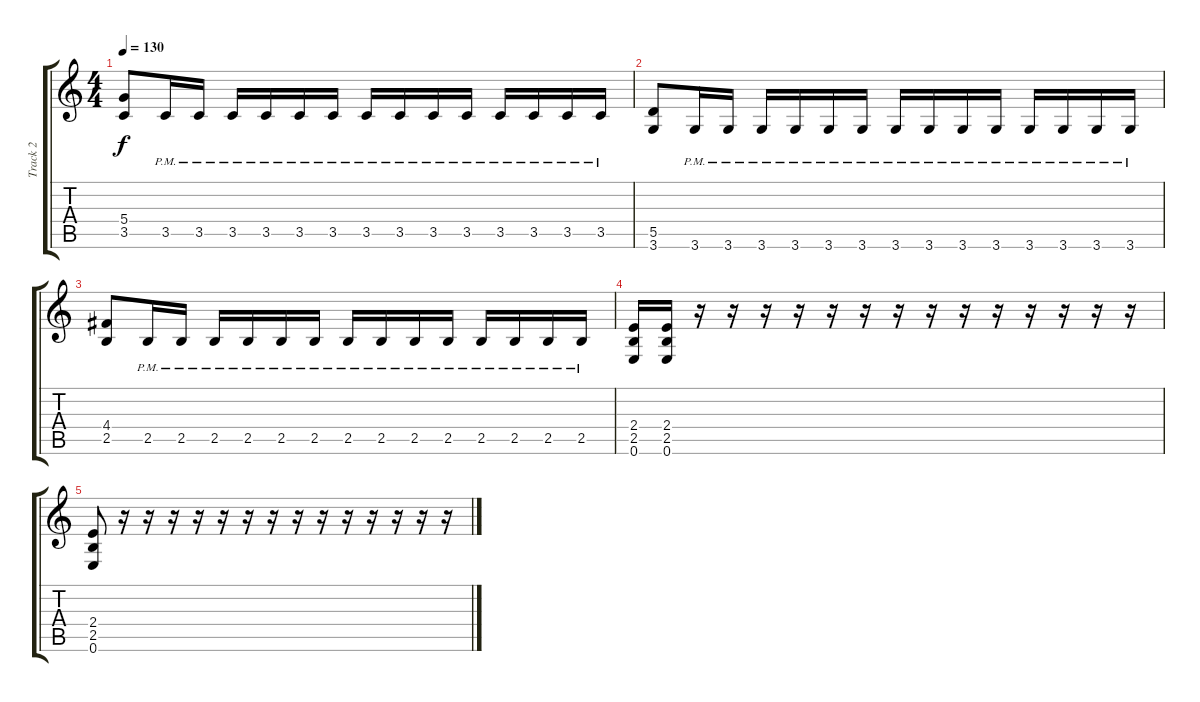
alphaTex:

\track ("Track 2" "Track 2") {instrument distortionguitar}
\staff {score tabs}
\tuning (E4 B3 G3 D3 A2 E2) {hide}
\ts (4 4)
\tempo 130
\clef g2
\ks c
(5.4 3.5).8{dy f} 3.5{pm}.16 3.5{pm}.16 3.5{pm}.16 3.5{pm}.16 3.5{pm}.16 3.5{pm}.16 3.5{pm}.16 3.5{pm}.16 3.5{pm}.16 3.5{pm}.16 3.5{pm}.16 3.5{pm}.16 3.5{pm}.16 3.5{pm}.16 |
(5.5 3.6).8 3.6{pm}.16 3.6{pm}.16 3.6{pm}.16 3.6{pm}.16 3.6{pm}.16 3.6{pm}.16 3.6{pm}.16 3.6{pm}.16 3.6{pm}.16 3.6{pm}.16 3.6{pm}.16 3.6{pm}.16 3.6{pm}.16 3.6{pm}.16 |
(4.4 2.5).8 2.5{pm}.16 2.5{pm}.16 2.5{pm}.16 2.5{pm}.16 2.5{pm}.16 2.5{pm}.16 2.5{pm}.16 2.5{pm}.16 2.5{pm}.16 2.5{pm}.16 2.5{pm}.16 2.5{pm}.16 2.5{pm}.16 2.5{pm}.16 |
(2.4 2.5 0.6).16 (2.4 2.5 0.6).16 r.16 r.16 r.16 r.16 r.16 r.16 r.16 r.16 r.16 r.16 r.16 r.16 r.16 r.16 |
(2.4 2.5 0.6).8 r.16 r.16 r.16 r.16 r.16 r.16 r.16 r.16 r.16 r.16 r.16 r.16 r.16 r.16
